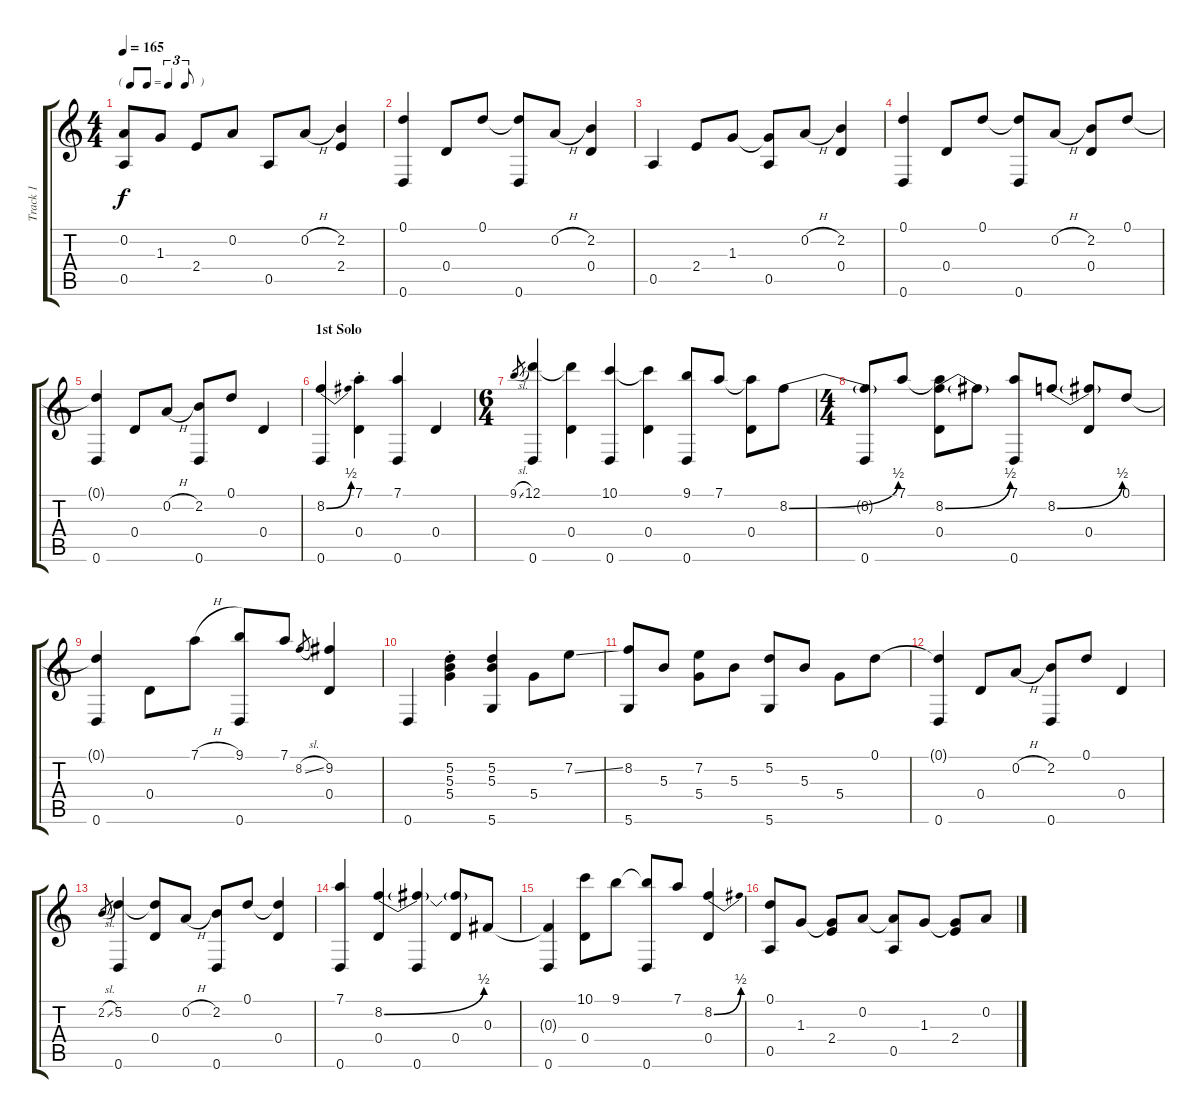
\track ("Track 1" "Track 1") {instrument acousticguitarsteel}
\staff {score tabs}
\tuning (D4 A3 Gb3 D3 A2 D2) {hide}
\ts (4 4)
\tf triplet8th
\tempo 165
\clef g2
\ks c
(0.2 0.5).8{dy f} 1.3.8 2.4.8 0.2.8 0.5.8 0.2{h}.8 (2.2 2.4).4 |
(0.1 0.6).4 0.4.8 0.1.8 (0.1{t} 0.6).8 0.2{h}.8 (2.2 0.4).4 |
0.5.4 2.4.8 1.3.8 (1.3{t} 0.5).8 0.2{h}.8 (2.2 0.4).4 |
(0.1 0.6).4 0.4.8 0.1.8 (0.1{t} 0.6).8 0.2{h}.8 (2.2 0.4).8 0.1.8 |
(0.1{t} 0.6).4 0.4.8 0.2{h}.8 (2.2 0.6).8 0.1.8 0.4.4 |
\section ("" "1st Solo")
(8.2{be (bend 0 0 60 2)} 0.6).4 (7.1{st} 0.4).4 (7.1 0.6).4 0.4.4 |
\ts (6 4)
9.1{sl}.8{gr} (12.1 0.6).4 (12.1{t} 0.4).4 (10.1 0.6).4 (10.1{t} 0.4).4 (9.1 0.6).8 7.1.8 (7.1{t} 0.4).8 8.2{be (bend 0 0 60 2)}.8 |
\ts (4 4)
(8.2{t} 0.6).8 7.1.8 (7.1{t} 8.2{be (bend 0 0 60 2)} 0.4).8 8.2{t}.8 (7.1 0.6).8 8.2{be (bend 0 0 60 2)}.8 (8.2{t} 0.4).8 0.1.8 |
(0.1{t} 0.6).4 0.4.8 7.1{h}.8 (9.1 0.6).8 7.1.8 8.2{sl}.8{gr} (9.2 0.4).4 |
0.6.4 (5.2{st} 5.3{st} 5.4{st}).4 (5.2 5.3 5.6).4 5.4.8 7.2{ss}.8 |
(8.2 5.6).8 5.3.8 (7.2 5.4).8 5.3.8 (5.2 5.6).8 5.3.8 5.4.8 0.1.8 |
(0.1{t} 0.6).4 0.4.8 0.2{h}.8 (2.2 0.6).8 0.1.8 0.4.4 |
2.2{sl}.8{gr} (5.2 0.6).4 (5.2{t} 0.4).8 0.2{h}.8 (2.2 0.6).8 0.1.8 (0.1{t} 0.4).4 |
(7.1 0.6).4 (8.2{be (bend 0 0 60 2)} 0.4).4 (8.2{t} 0.6).4 (8.2{t} 0.4).8 0.3.8 |
(0.3{t} 0.6).4 (10.1 0.4).8 9.1.8 (9.1{t} 0.6).8 7.1.8 (8.2{be (bend 0 0 60 2)} 0.4).4 |
(0.1 0.5).8 1.3.8 (1.3{t} 2.4).8 0.2.8 (0.2{t} 0.5).8 1.3.8 (1.3{t} 2.4).8 0.2.8
